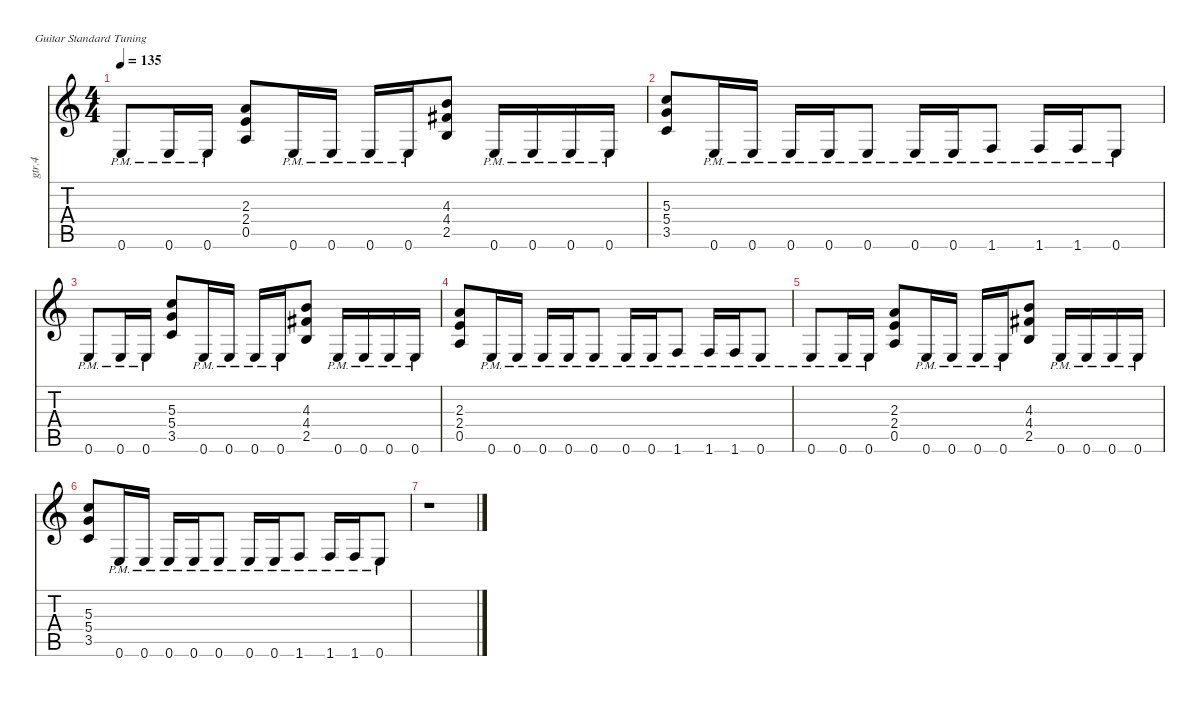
\defaultSystemsLayout 4
\hideDynamics
\bracketExtendMode nobrackets
\otherSystemsTrackNameOrientation horizontal
\track ("Guitar 4" "gtr.4") {instrument distortionguitar}
\staff {score tabs}
\tuning (E4 B3 G3 D3 A2 E2)
\ts (4 4)
\tempo 135
\clef g2
\ks c
0.6{pm}.8{dy f beam Up} 0.6{pm}.16{beam Up} 0.6{pm}.16{beam Up} (2.3 2.4 0.5).8{beam Up} 0.6{pm}.16{beam Up} 0.6{pm}.16{beam Up} 0.6{pm}.16{beam Up} 0.6{pm}.16{beam Up} (4.3 4.4{acc #} 2.5).8{beam Up} 0.6{pm}.16{beam Up} 0.6{pm}.16{beam Up} 0.6{pm}.16{beam Up} 0.6{pm}.16{beam Up} |
(5.3 5.4 3.5).8{beam Up} 0.6{pm}.16{beam Up} 0.6{pm}.16{beam Up} 0.6{pm}.16{beam Up} 0.6{pm}.16{beam Up} 0.6{pm}.8{beam Up} 0.6{pm}.16{beam Up} 0.6{pm}.16{beam Up} 1.6{pm}.8{beam Up} 1.6{pm}.16{beam Up} 1.6{pm}.16{beam Up} 0.6{pm}.8{beam Up} |
0.6{pm}.8{beam Up} 0.6{pm}.16{beam Up} 0.6{pm}.16{beam Up} (5.3 5.4 3.5).8{beam Up} 0.6{pm}.16{beam Up} 0.6{pm}.16{beam Up} 0.6{pm}.16{beam Up} 0.6{pm}.16{beam Up} (4.3 4.4{acc #} 2.5).8{beam Up} 0.6{pm}.16{beam Up} 0.6{pm}.16{beam Up} 0.6{pm}.16{beam Up} 0.6{pm}.16{beam Up} |
(2.3 2.4 0.5).8{beam Up} 0.6{pm}.16{beam Up} 0.6{pm}.16{beam Up} 0.6{pm}.16{beam Up} 0.6{pm}.16{beam Up} 0.6{pm}.8{beam Up} 0.6{pm}.16{beam Up} 0.6{pm}.16{beam Up} 1.6{pm}.8{beam Up} 1.6{pm}.16{beam Up} 1.6{pm}.16{beam Up} 0.6{pm}.8{beam Up} |
0.6{pm}.8{beam Up} 0.6{pm}.16{beam Up} 0.6{pm}.16{beam Up} (2.3 2.4 0.5).8{beam Up} 0.6{pm}.16{beam Up} 0.6{pm}.16{beam Up} 0.6{pm}.16{beam Up} 0.6{pm}.16{beam Up} (4.3 4.4{acc #} 2.5).8{beam Up} 0.6{pm}.16{beam Up} 0.6{pm}.16{beam Up} 0.6{pm}.16{beam Up} 0.6{pm}.16{beam Up} |
(5.3 5.4 3.5).8{beam Up} 0.6{pm}.16{beam Up} 0.6{pm}.16{beam Up} 0.6{pm}.16{beam Up} 0.6{pm}.16{beam Up} 0.6{pm}.8{beam Up} 0.6{pm}.16{beam Up} 0.6{pm}.16{beam Up} 1.6{pm}.8{beam Up} 1.6{pm}.16{beam Up} 1.6{pm}.16{beam Up} 0.6{pm}.8{beam Up} |
r.1{beam Down}
